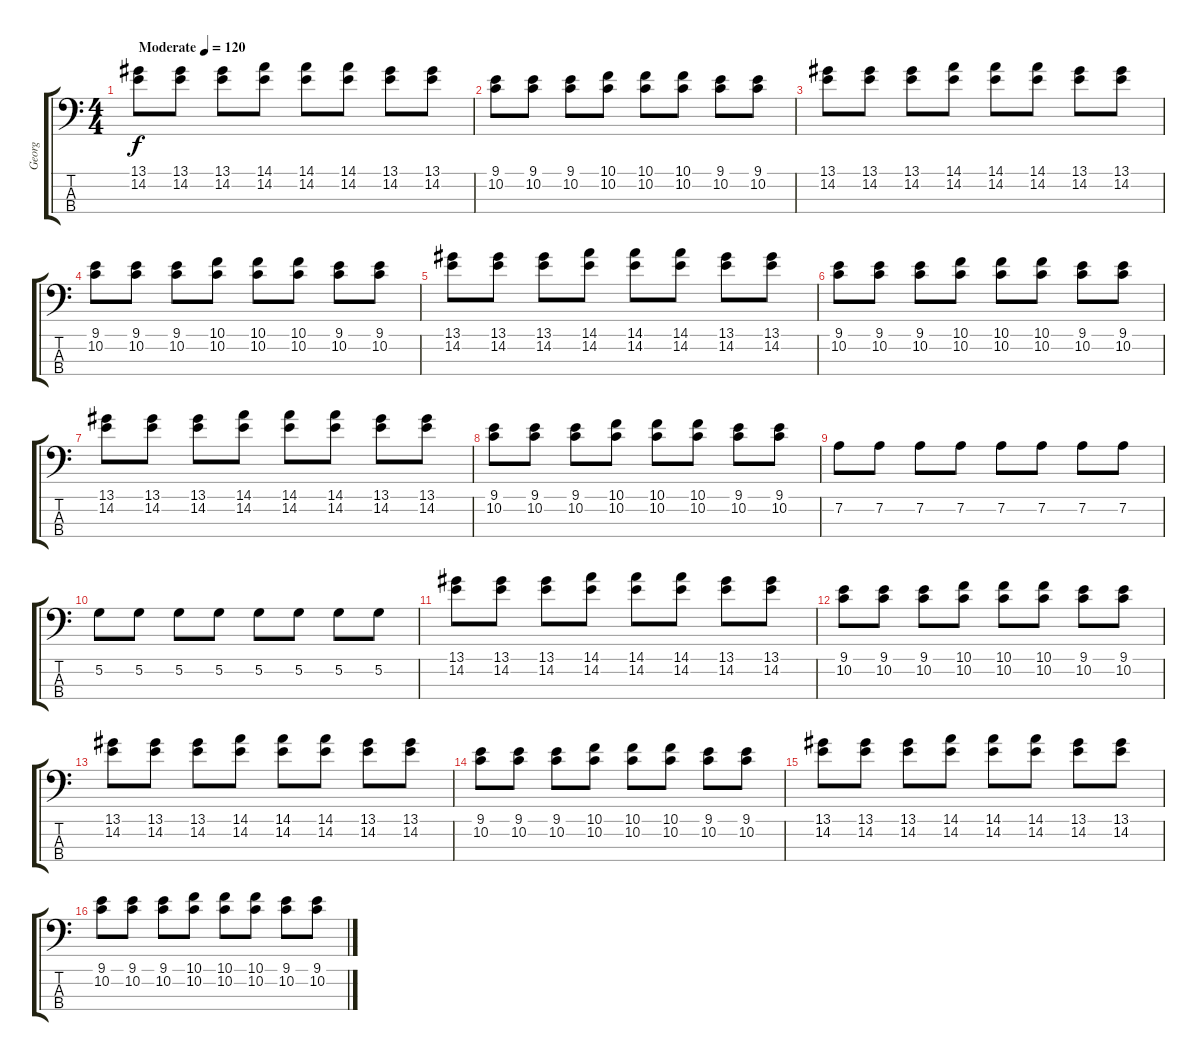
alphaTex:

\track ("Georg" "Georg") {instrument electricbassfinger}
\staff {score tabs}
\tuning (G2 D2 A1 E1) {hide}
\ts (4 4)
\tempo (120 "Moderate")
\clef f4
\ks c
(13.1 14.2).8{dy f instrument electricbassfinger} (13.1 14.2).8 (13.1 14.2).8 (14.1 14.2).8 (14.1 14.2).8 (14.1 14.2).8 (13.1 14.2).8 (13.1 14.2).8 |
(9.1 10.2).8 (9.1 10.2).8 (9.1 10.2).8 (10.1 10.2).8 (10.1 10.2).8 (10.1 10.2).8 (9.1 10.2).8 (9.1 10.2).8 |
(13.1 14.2).8 (13.1 14.2).8 (13.1 14.2).8 (14.1 14.2).8 (14.1 14.2).8 (14.1 14.2).8 (13.1 14.2).8 (13.1 14.2).8 |
(9.1 10.2).8 (9.1 10.2).8 (9.1 10.2).8 (10.1 10.2).8 (10.1 10.2).8 (10.1 10.2).8 (9.1 10.2).8 (9.1 10.2).8 |
(13.1 14.2).8 (13.1 14.2).8 (13.1 14.2).8 (14.1 14.2).8 (14.1 14.2).8 (14.1 14.2).8 (13.1 14.2).8 (13.1 14.2).8 |
(9.1 10.2).8 (9.1 10.2).8 (9.1 10.2).8 (10.1 10.2).8 (10.1 10.2).8 (10.1 10.2).8 (9.1 10.2).8 (9.1 10.2).8 |
(13.1 14.2).8 (13.1 14.2).8 (13.1 14.2).8 (14.1 14.2).8 (14.1 14.2).8 (14.1 14.2).8 (13.1 14.2).8 (13.1 14.2).8 |
(9.1 10.2).8 (9.1 10.2).8 (9.1 10.2).8 (10.1 10.2).8 (10.1 10.2).8 (10.1 10.2).8 (9.1 10.2).8 (9.1 10.2).8 |
7.2.8 7.2.8 7.2.8 7.2.8 7.2.8 7.2.8 7.2.8 7.2.8 |
5.2.8 5.2.8 5.2.8 5.2.8 5.2.8 5.2.8 5.2.8 5.2.8 |
(13.1 14.2).8 (13.1 14.2).8 (13.1 14.2).8 (14.1 14.2).8 (14.1 14.2).8 (14.1 14.2).8 (13.1 14.2).8 (13.1 14.2).8 |
(9.1 10.2).8 (9.1 10.2).8 (9.1 10.2).8 (10.1 10.2).8 (10.1 10.2).8 (10.1 10.2).8 (9.1 10.2).8 (9.1 10.2).8 |
(13.1 14.2).8 (13.1 14.2).8 (13.1 14.2).8 (14.1 14.2).8 (14.1 14.2).8 (14.1 14.2).8 (13.1 14.2).8 (13.1 14.2).8 |
(9.1 10.2).8 (9.1 10.2).8 (9.1 10.2).8 (10.1 10.2).8 (10.1 10.2).8 (10.1 10.2).8 (9.1 10.2).8 (9.1 10.2).8 |
(13.1 14.2).8 (13.1 14.2).8 (13.1 14.2).8 (14.1 14.2).8 (14.1 14.2).8 (14.1 14.2).8 (13.1 14.2).8 (13.1 14.2).8 |
(9.1 10.2).8 (9.1 10.2).8 (9.1 10.2).8 (10.1 10.2).8 (10.1 10.2).8 (10.1 10.2).8 (9.1 10.2).8 (9.1 10.2).8
